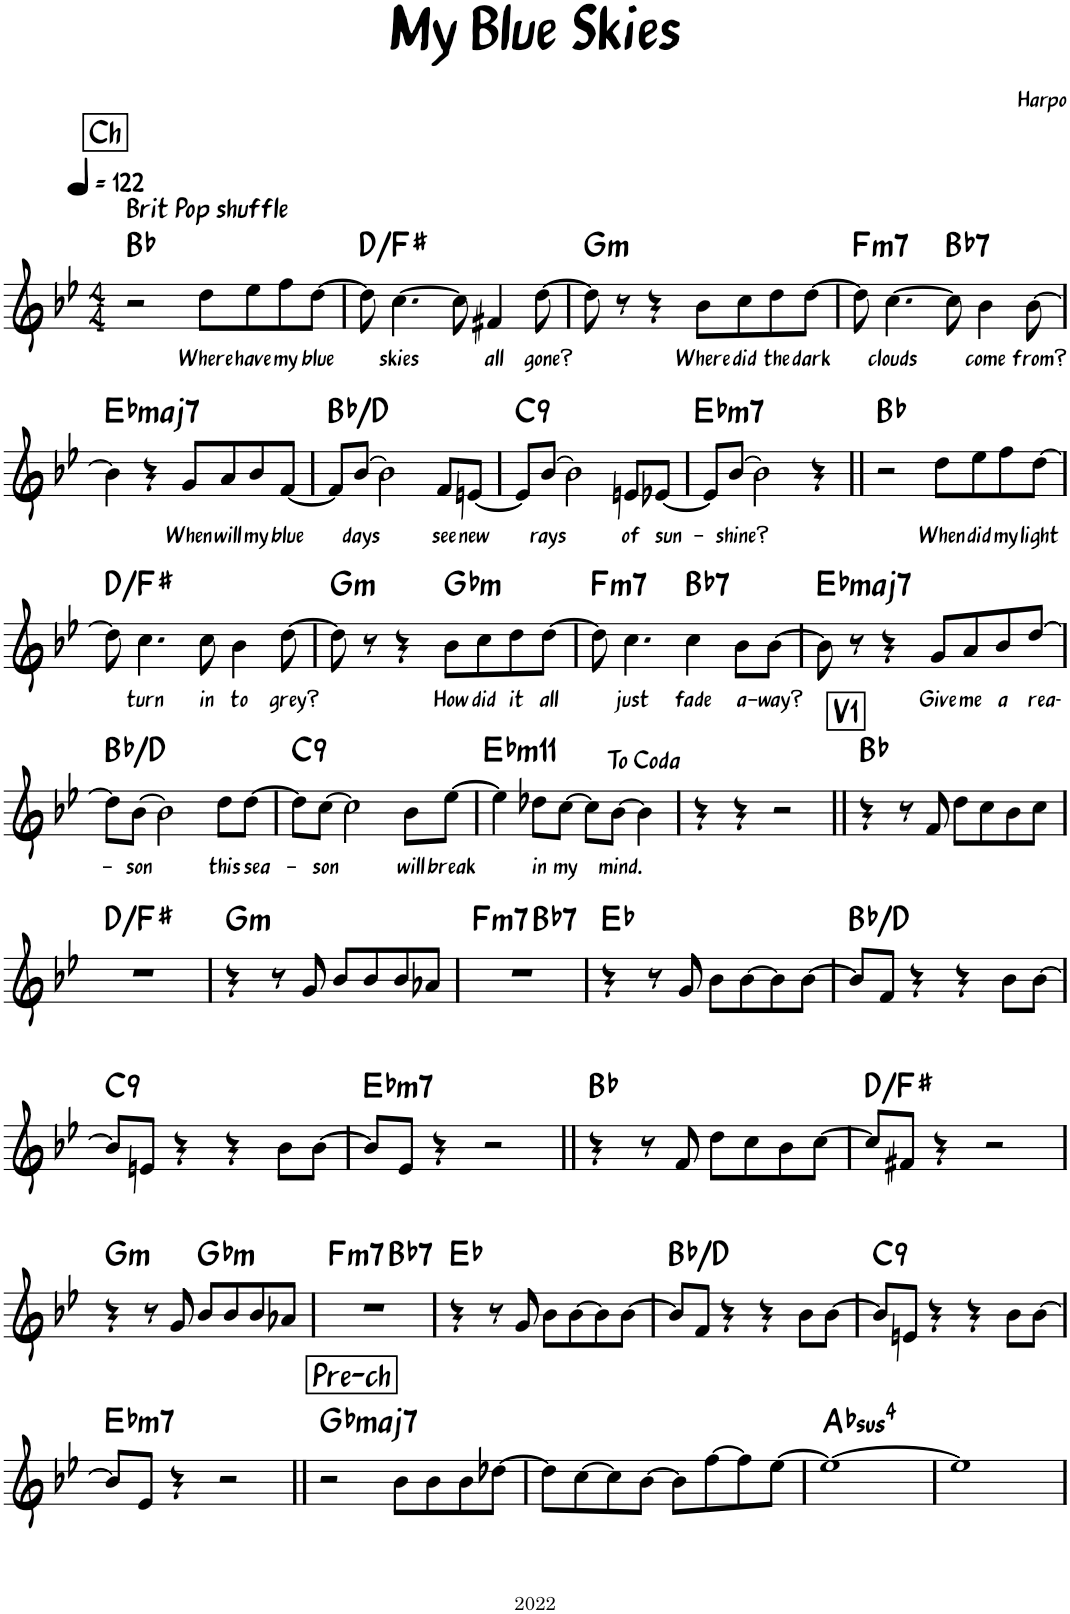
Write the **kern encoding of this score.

**kern	**text	**harte
*part1	*part1	*part1
*staff1	*staff1	*
*I"Piano	*	*
*I'Pno.	*	*
*clefG2	*	*
*k[b-e-]	*	*
*M4/4	*	*
*MM122	*	*
!!LO:REH:place=s1:a:B:rj:fs=14:t=Ch
=1	=1	=1
!LO:TX:a:B:t=Brit Pop shuffle	!	!
2r	.	Bb:maj
!	!LO:LY:b	!
8dd\L	Where	.
!	!LO:LY:b	!
8ee-\	have	.
!	!LO:LY:b	!
8ff\	my	.
!	!LO:LY:b	!
[8dd\J	blue	.
=2	=2	=2
8dd\]	.	D:maj/3
!	!LO:LY:b	!
[4.cc\	skies	.
8cc\]	.	.
!	!LO:LY:b	!
4f#X/	all	.
!	!LO:LY:b	!
[8dd\	gone?	.
=3	=3	=3
!	!	!LO:H:kt=m
8dd\]	.	G:min
8r	.	.
4r	.	.
!	!LO:LY:b	!
8b-\L	Where	.
!	!LO:LY:b	!
8cc\	did	.
!	!LO:LY:b	!
8dd\	the	.
!	!LO:LY:b	!
[8dd\J	dark	.
=4	=4	=4
!	!	!LO:H:kt=m7
8dd\]	.	F:min7
!	!LO:LY:b	!
[4.cc\	clouds	.
!	!	!LO:H:kt=7
8cc\]	.	Bb:7
!	!LO:LY:b	!
4b-\	come	.
!	!LO:LY:b	!
[8b-\	from?	.
!!LO:LB:g=z
=5	=5	=5
!	!	!LO:H:kt=maj7
4b-\]	.	Eb:maj7
4r	.	.
!	!LO:LY:b	!
8g/L	When	.
!	!LO:LY:b	!
8a/	will	.
!	!LO:LY:b	!
8b-/	my	.
!	!LO:LY:b	!
[8f/J	blue	.
=6	=6	=6
8f/L]	.	Bb:maj/3
!	!LO:LY:b	!
[8b-/J	days	.
2b-\]	.	.
!	!LO:LY:b	!
8f/L	see	.
!	!LO:LY:b	!
[8en/J	new	.
=7	=7	=7
!	!	!LO:H:kt=9
8e/L]	.	C:9
!	!LO:LY:b	!
[8b-/J	rays	.
2b-\]	.	.
!	!LO:LY:b	!
8en/L	of	.
!	!LO:LY:b	!
[8e-X/J	sun-	.
=8	=8	=8
!	!	!LO:H:kt=m7
8e-/L]	.	Eb:min7
!	!LO:LY:b	!
[8b-/J	shine?	.
2b-\]	.	.
4r	.	.
=9||	=9||	=9||
2r	.	Bb:maj
!	!LO:LY:b	!
8dd\L	When	.
!	!LO:LY:b	!
8ee-\	did	.
!	!LO:LY:b	!
8ff\	my	.
!	!LO:LY:b	!
[8dd\J	light	.
!!LO:LB:g=z
=10	=10	=10
8dd\]	.	D:maj/3
!	!LO:LY:b	!
4.cc\	turn	.
!	!LO:LY:b	!
8cc\	in	.
!	!LO:LY:b	!
4b-\	to	.
!	!LO:LY:b	!
[8dd\	grey?	.
=11	=11	=11
!	!	!LO:H:kt=m
8dd\]	.	G:min
8r	.	.
4r	.	.
!	!LO:LY:b	!LO:H:kt=m
8b-\L	How	Gb:min
!	!LO:LY:b	!
8cc\	did	.
!	!LO:LY:b	!
8dd\	it	.
!	!LO:LY:b	!
[8dd\J	all	.
=12	=12	=12
!	!	!LO:H:kt=m7
8dd\]	.	F:min7
!	!LO:LY:b	!
4.cc\	just	.
!	!LO:LY:b	!LO:H:kt=7
4cc\	fade	Bb:7
!	!LO:LY:b	!
8b-\L	a-	.
!	!LO:LY:b	!
[8b-\J	-way?	.
=13	=13	=13
!	!	!LO:H:kt=maj7
8b-\]	.	Eb:maj7
8r	.	.
4r	.	.
!	!LO:LY:b	!
8g/L	Give	.
!	!LO:LY:b	!
8a/	me	.
!	!LO:LY:b	!
8b-/	a	.
!	!LO:LY:b	!
[8dd/J	rea-	.
!!LO:LB:g=z
=14	=14	=14
8dd\L]	.	Bb:maj/3
!	!LO:LY:b	!
[8b-\J	-son	.
2b-\]	.	.
!	!LO:LY:b	!
8dd\L	this	.
!	!LO:LY:b	!
[8dd\J	sea-	.
=15	=15	=15
!	!	!LO:H:kt=9
8dd\L]	.	C:9
!	!LO:LY:b	!
[8cc\J	-son	.
2cc\]	.	.
!	!LO:LY:b	!
8b-\L	will	.
!	!LO:LY:b	!
[8ee-\J	break	.
=16	=16	=16
!	!	!LO:H:kt=m11
4ee-\]	.	Eb:min9(11)
!	!LO:LY:b	!
8dd-X\L	in	.
!	!LO:LY:b	!
[8cc\J	my	.
8cc\L]	.	.
!	!LO:LY:b	!
[8b-\J	mind.	.
4b-\]	.	.
=17	=17	=17
4r	.	.
4r	.	.
2r	.	.
!!LO:REH:place=s1:a:B:rj:fs=14:t=V1
=18||	=18||	=18||
4r	.	Bb:maj
8r	.	.
8f/	.	.
8dd\L	.	.
8cc\	.	.
8b-\	.	.
8cc\J	.	.
!!LO:LB:g=z
=19	=19	=19
1r	.	D:maj/3
=20	=20	=20
!	!	!LO:H:kt=m
4r	.	G:min
8r	.	.
8g/	.	.
8b-/L	.	.
8b-/	.	.
8b-/	.	.
8a-X/J	.	.
=21	=21	=21
!	!	!LO:H:kt=m7
*^	*	*
1r	2ryy	.	F:min7
!	!	!	!LO:H:kt=7
.	2ryy	.	Bb:7
*v	*v	*	*
=22	=22	=22
4r	.	Eb:maj
8r	.	.
8g/	.	.
8b-\L	.	.
[8b-\	.	.
8b-\]	.	.
[8b-\J	.	.
=23	=23	=23
8b-/L]	.	Bb:maj/3
8f/J	.	.
4r	.	.
4r	.	.
8b-\L	.	.
[8b-\J	.	.
!!LO:LB:g=z
=24	=24	=24
!	!	!LO:H:kt=9
8b-/L]	.	C:9
8en/J	.	.
4r	.	.
4r	.	.
8b-\L	.	.
[8b-\J	.	.
=25	=25	=25
!	!	!LO:H:kt=m7
8b-/L]	.	Eb:min7
8e-/J	.	.
4r	.	.
2r	.	.
=26||	=26||	=26||
4r	.	Bb:maj
8r	.	.
8f/	.	.
8dd\L	.	.
8cc\	.	.
8b-\	.	.
[8cc\J	.	.
=27	=27	=27
8cc/L]	.	D:maj/3
8f#X/J	.	.
4r	.	.
2r	.	.
!!LO:LB:g=z
=28	=28	=28
!	!	!LO:H:kt=m
4r	.	G:min
8r	.	.
8g/	.	.
!	!	!LO:H:kt=m
8b-/L	.	Gb:min
8b-/	.	.
8b-/	.	.
8a-X/J	.	.
=29	=29	=29
!	!	!LO:H:kt=m7
*^	*	*
1r	2ryy	.	F:min7
!	!	!	!LO:H:kt=7
.	2ryy	.	Bb:7
*v	*v	*	*
=30	=30	=30
4r	.	Eb:maj
8r	.	.
8g/	.	.
8b-\L	.	.
[8b-\	.	.
8b-\]	.	.
[8b-\J	.	.
=31	=31	=31
8b-/L]	.	Bb:maj/3
8f/J	.	.
4r	.	.
4r	.	.
8b-\L	.	.
[8b-\J	.	.
=32	=32	=32
!	!	!LO:H:kt=9
8b-/L]	.	C:9
8en/J	.	.
4r	.	.
4r	.	.
8b-\L	.	.
[8b-\J	.	.
!!LO:LB:g=z
=33	=33	=33
!	!	!LO:H:kt=m7
8b-/L]	.	Eb:min7
8e-/J	.	.
4r	.	.
2r	.	.
!!LO:REH:place=s1:a:B:rj:fs=14:t=Pre-ch
=34||	=34||	=34||
!	!	!LO:H:kt=maj7
2r	.	Gb:maj7
8b-\L	.	.
8b-\	.	.
8b-\	.	.
[8dd-X\J	.	.
=35	=35	=35
8dd-\L]	.	.
[8cc\	.	.
8cc\]	.	.
[8b-\J	.	.
8b-\L]	.	.
[8ff\	.	.
8ff\]	.	.
[8ee-\J	.	.
=36	=36	=36
!	!	!LO:H:kt=4
1ee-_	.	Ab:sus4
=37	=37	=37
1ee-]	.	.
=	=	=
*-	*-	*-
